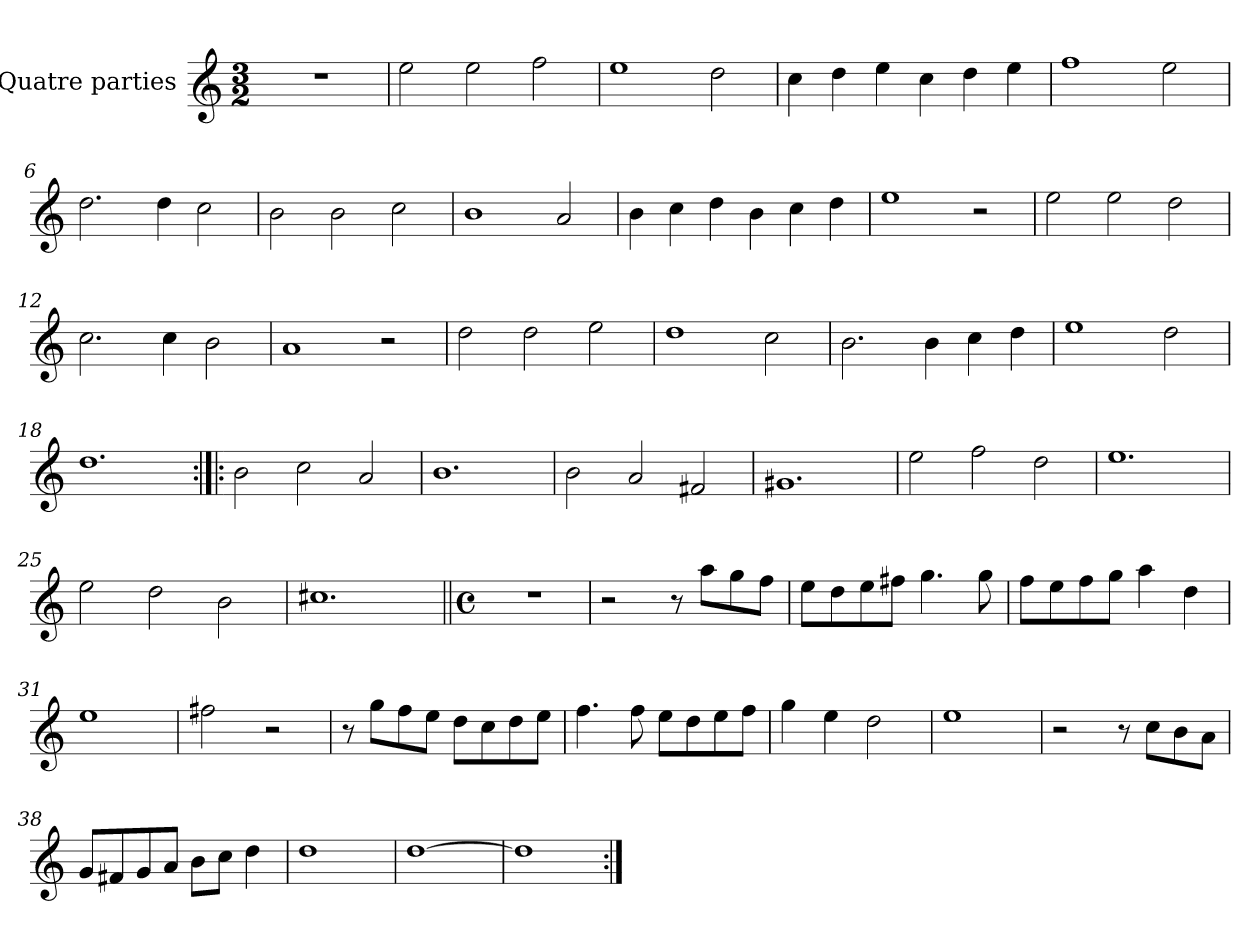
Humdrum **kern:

**kern
*part1
*staff1
*I"Quatre parties
*clefG2
*k[]
*M3/2
*MM180
=1
1.r
=2
2ee\
2ee\
2ff\
=3
1ee
2dd\
=4
4cc\
4dd\
4ee\
4cc\
4dd\
4ee\
=5
1ff
2ee\
=6
2.dd\
4dd\
2cc\
=7
2b\
2b\
2cc\
=8
1b
2a/
=9
4b\
4cc\
4dd\
4b\
4cc\
4dd\
=10
1ee
2r
=11
2ee\
2ee\
2dd\
=12
2.cc\
4cc\
2b\
=13
1a
2r
=14
2dd\
2dd\
2ee\
=15
1dd
2cc\
=16
2.b\
4b\
4cc\
4dd\
=17
1ee
2dd\
=18
1.dd
=19:|!|:
2b\
2cc\
2a/
=20
1.b
=21
2b\
2a/
2f#X/
=22
1.g#X
=23
2ee\
2ff\
2dd\
=24
1.ee
=25
2ee\
2dd\
2b\
=26
1.cc#X
=27||
*M4/4
*met(c)
1r
=28
2r
8r
8aa\L
8gg\
8ff\J
=29
8ee\L
8dd\
8ee\
8ff#X\J
4.gg\
8gg\
=30
8ff\L
8ee\
8ff\
8gg\J
4aa\
4dd\
=31
1ee
=32
2ff#X\
2r
=33
8r
8gg\L
8ff\
8ee\J
8dd\L
8cc\
8dd\
8ee\J
=34
4.ff\
8ff\
8ee\L
8dd\
8ee\
8ff\J
=35
4gg\
4ee\
2dd\
=36
1ee
=37
2r
8r
8cc\L
8b\
8a\J
=38
8g/L
8f#X/
8g/
8a/J
8b\L
8cc\J
4dd\
=39
1dd
=40
[1dd
=41
1dd]
=:|!
*-
